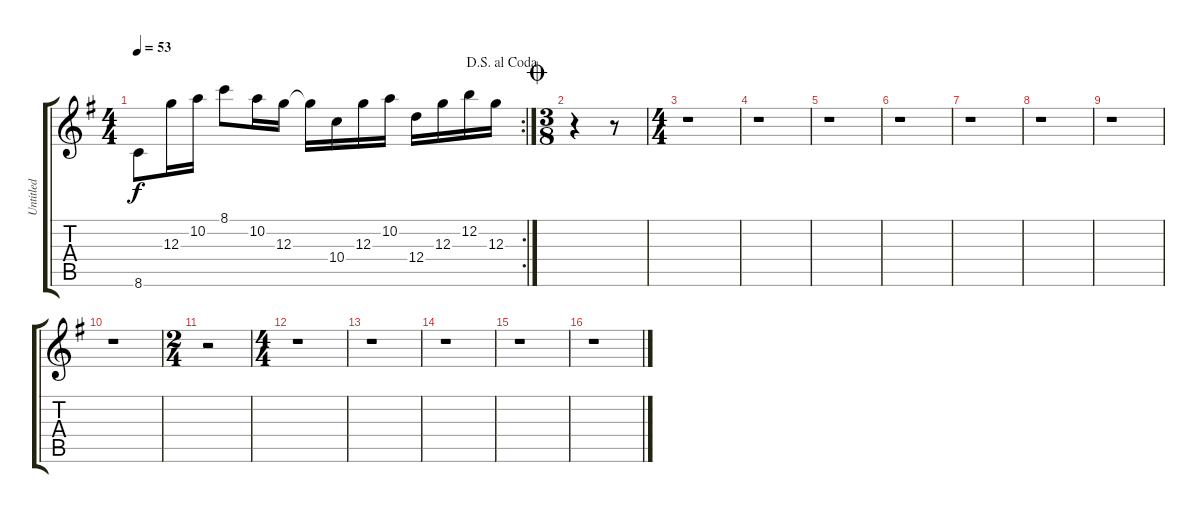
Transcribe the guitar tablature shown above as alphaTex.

\track ("Untitled" "Untitled") {instrument acousticguitarnylon}
\staff {score tabs}
\tuning (E4 B3 G3 D3 A2 E2) {hide}
\rc 2
\ts (4 4)
\jump dalsegnoalcoda
\tempo 53
\clef g2
\ks g
8.6.8{dy f} 12.3.16 10.2.16 8.1.8 10.2.16 12.3.16 12.3{t}.16 10.4.16 12.3.16 10.2.16 12.4.16 12.3.16 12.2.16 12.3.16 |
\ts (3 8)
\jump coda
r.4 r.8 |
\ts (4 4)
r.1 |
r.1 |
r.1 |
r.1 |
r.1 |
r.1 |
r.1 |
r.1 |
\ts (2 4)
r.2 |
\ts (4 4)
r.1 |
r.1 |
r.1 |
r.1 |
r.1
